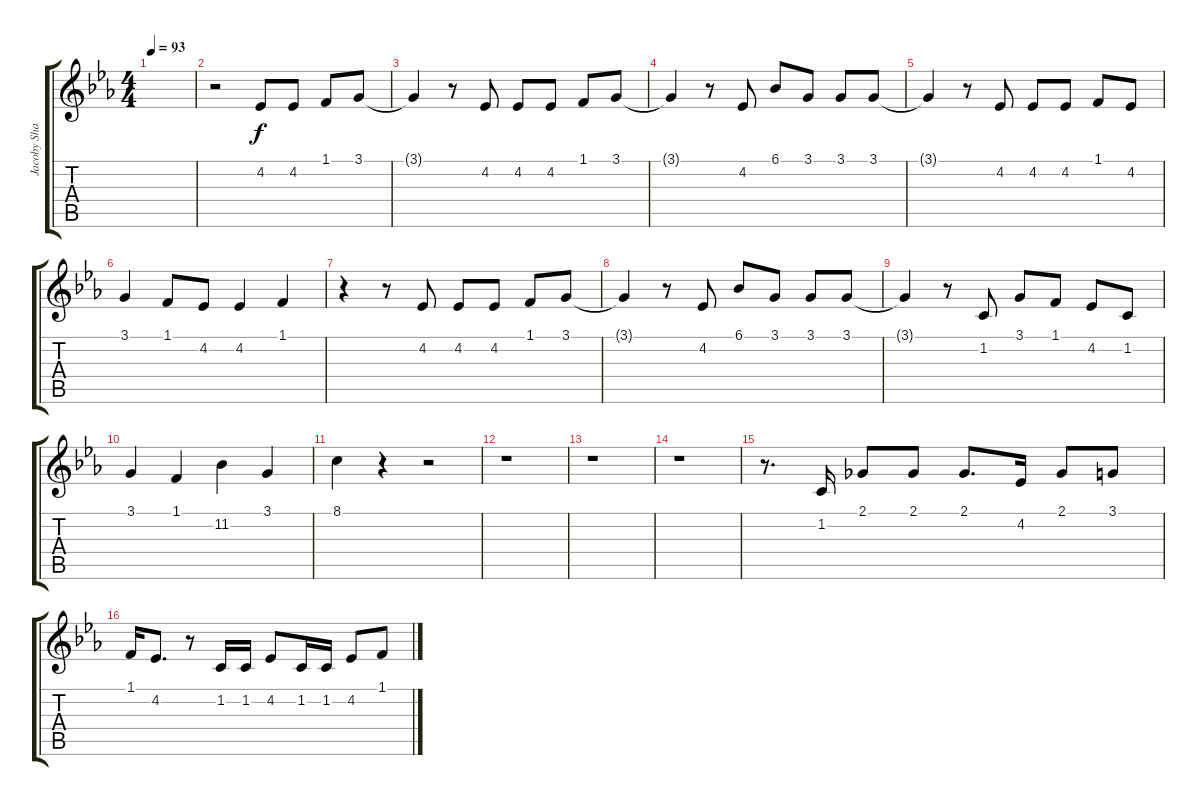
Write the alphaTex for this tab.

\track ("Jacoby Shaddix" "Jacoby Sha") {instrument choiraahs}
\staff {score tabs}
\tuning (E4 B3 G3 D3 A2 E2) {hide}
\ts (4 4)
\tempo 93
\clef g2
\ks cminor
|
r.2 4.2.8 4.2.8 1.1.8 3.1.8 |
3.1{t}.4 r.8 4.2.8 4.2.8 4.2.8 1.1.8 3.1.8 |
3.1{t}.4 r.8 4.2.8 6.1.8 3.1.8 3.1.8 3.1.8 |
3.1{t}.4 r.8 4.2.8 4.2.8 4.2.8 1.1.8 4.2.8 |
3.1.4 1.1.8 4.2.8 4.2.4 1.1.4 |
r.4 r.8 4.2.8 4.2.8 4.2.8 1.1.8 3.1.8 |
3.1{t}.4 r.8 4.2.8 6.1.8 3.1.8 3.1.8 3.1.8 |
3.1{t}.4 r.8 1.2.8 3.1.8 1.1.8 4.2.8 1.2.8 |
3.1.4 1.1.4 11.2.4 3.1.4 |
8.1.4 r.4 r.2 |
r.1 |
r.1 |
r.1 |
r.8{d} 1.2.16 2.1.8 2.1.8 2.1.8{d} 4.2.16 2.1.8 3.1.8 |
1.1.16 4.2.8{d} r.8 1.2.16 1.2.16 4.2.8 1.2.16 1.2.16 4.2.8 1.1.8
